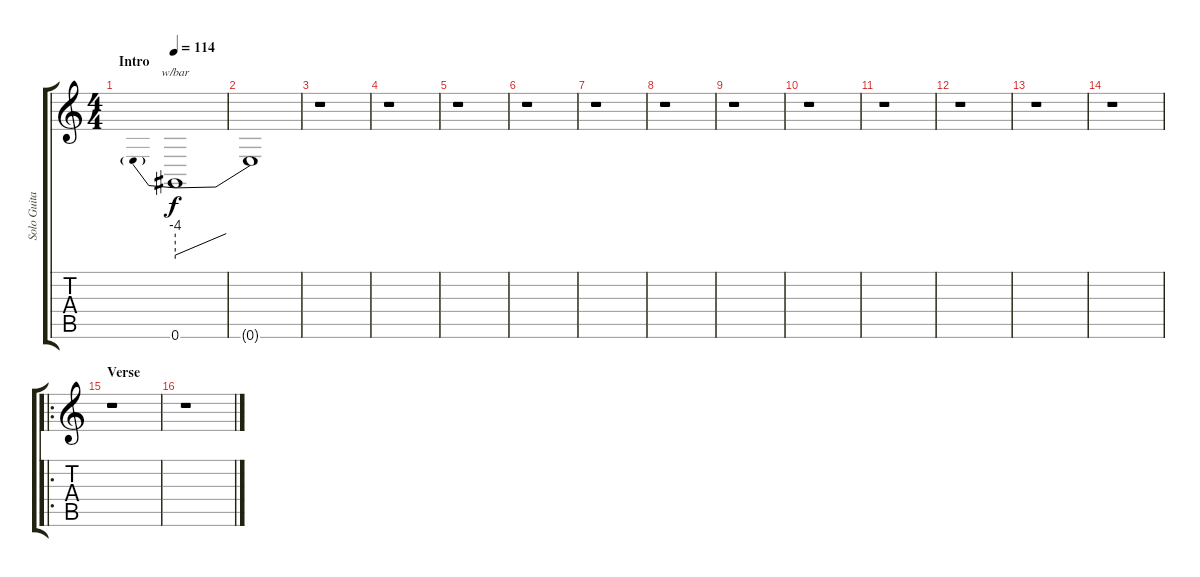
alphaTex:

\track ("Solo Guitar" "Solo Guita") {instrument overdrivenguitar}
\staff {score tabs}
\tuning (E4 B3 G3 D3 A2 E2) {hide}
\ts (4 4)
\section ("" "Intro")
\tempo 114
\clef g2
\ks c
0.6.1{tbe (predivedive default 0 -16 60 0) dy f balance 8 instrument overdrivenguitar} |
0.6{t}.1 |
r.1 |
r.1 |
r.1 |
r.1 |
r.1 |
r.1 |
r.1 |
r.1 |
r.1 |
r.1 |
r.1 |
r.1 |
\ro
\section ("" "Verse")
r.1 |
r.1
